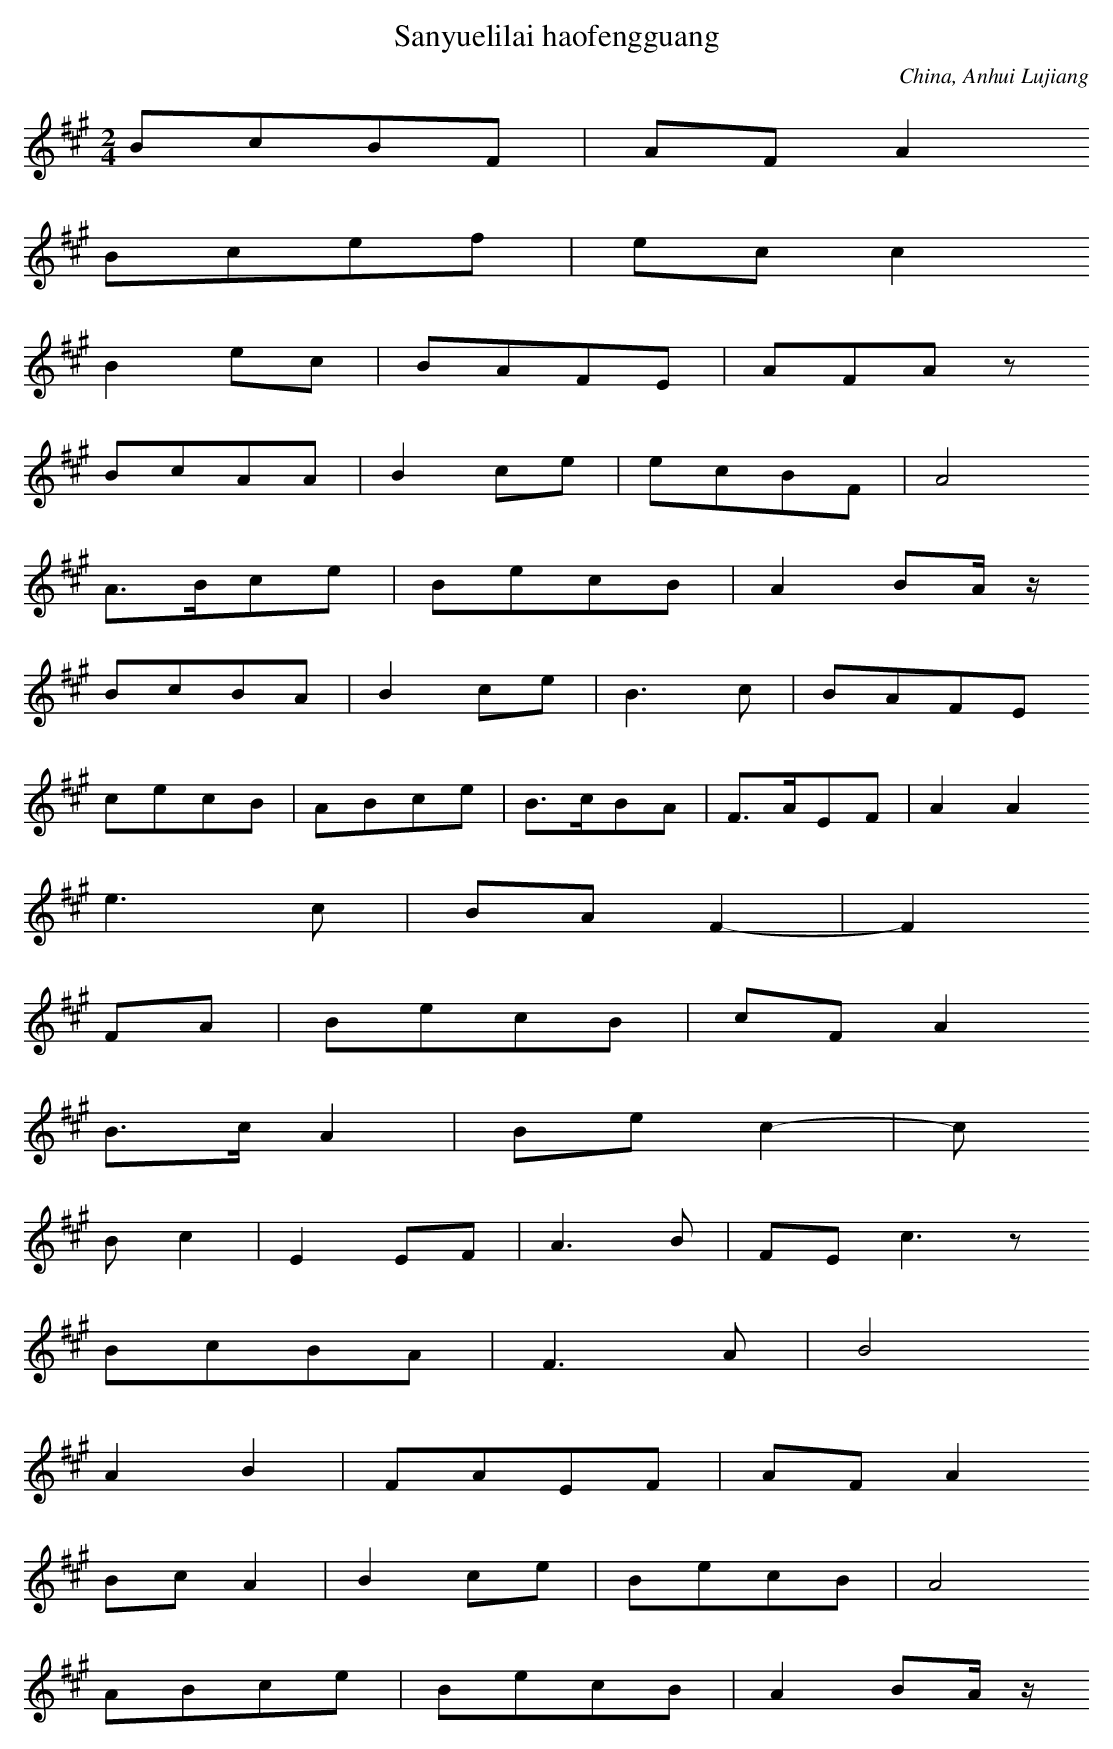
X:1
T: Sanyuelilai haofengguang
O: China, Anhui Lujiang
M: 2/4
L: 1/16
K: A
B2c2B2F2 | A2F2A4
B2c2e2f2 | e2c2c4
B4e2c2 | B2A2F2E2 | A2F2A2z2
B2c2A2A2 | B4c2e2 | e2c2B2F2 | A8
A3Bc2e2 | B2e2c2B2 | A4B2Az
B2c2B2A2 | B4c2e2 | B6c2 | B2A2F2E2
c2e2c2B2 | A2B2c2e2 | B3cB2A2 | F3AE2F2 | A4A4
e6c2 | B2A2F4- | F4
F2A2 | B2e2c2B2 | c2F2A4
B3cA4 | B2e2c4- | c2
B2c4 | E4E2F2 | A6B2 | F2E2c6z2
B2c2B2A2 | F6A2 | B8
A4B4 | F2A2E2F2 | A2F2A4
B2c2A4 | B4c2e2 | B2e2c2B2 | A8
A2B2c2e2 | B2e2c2B2 | A4B2Az
